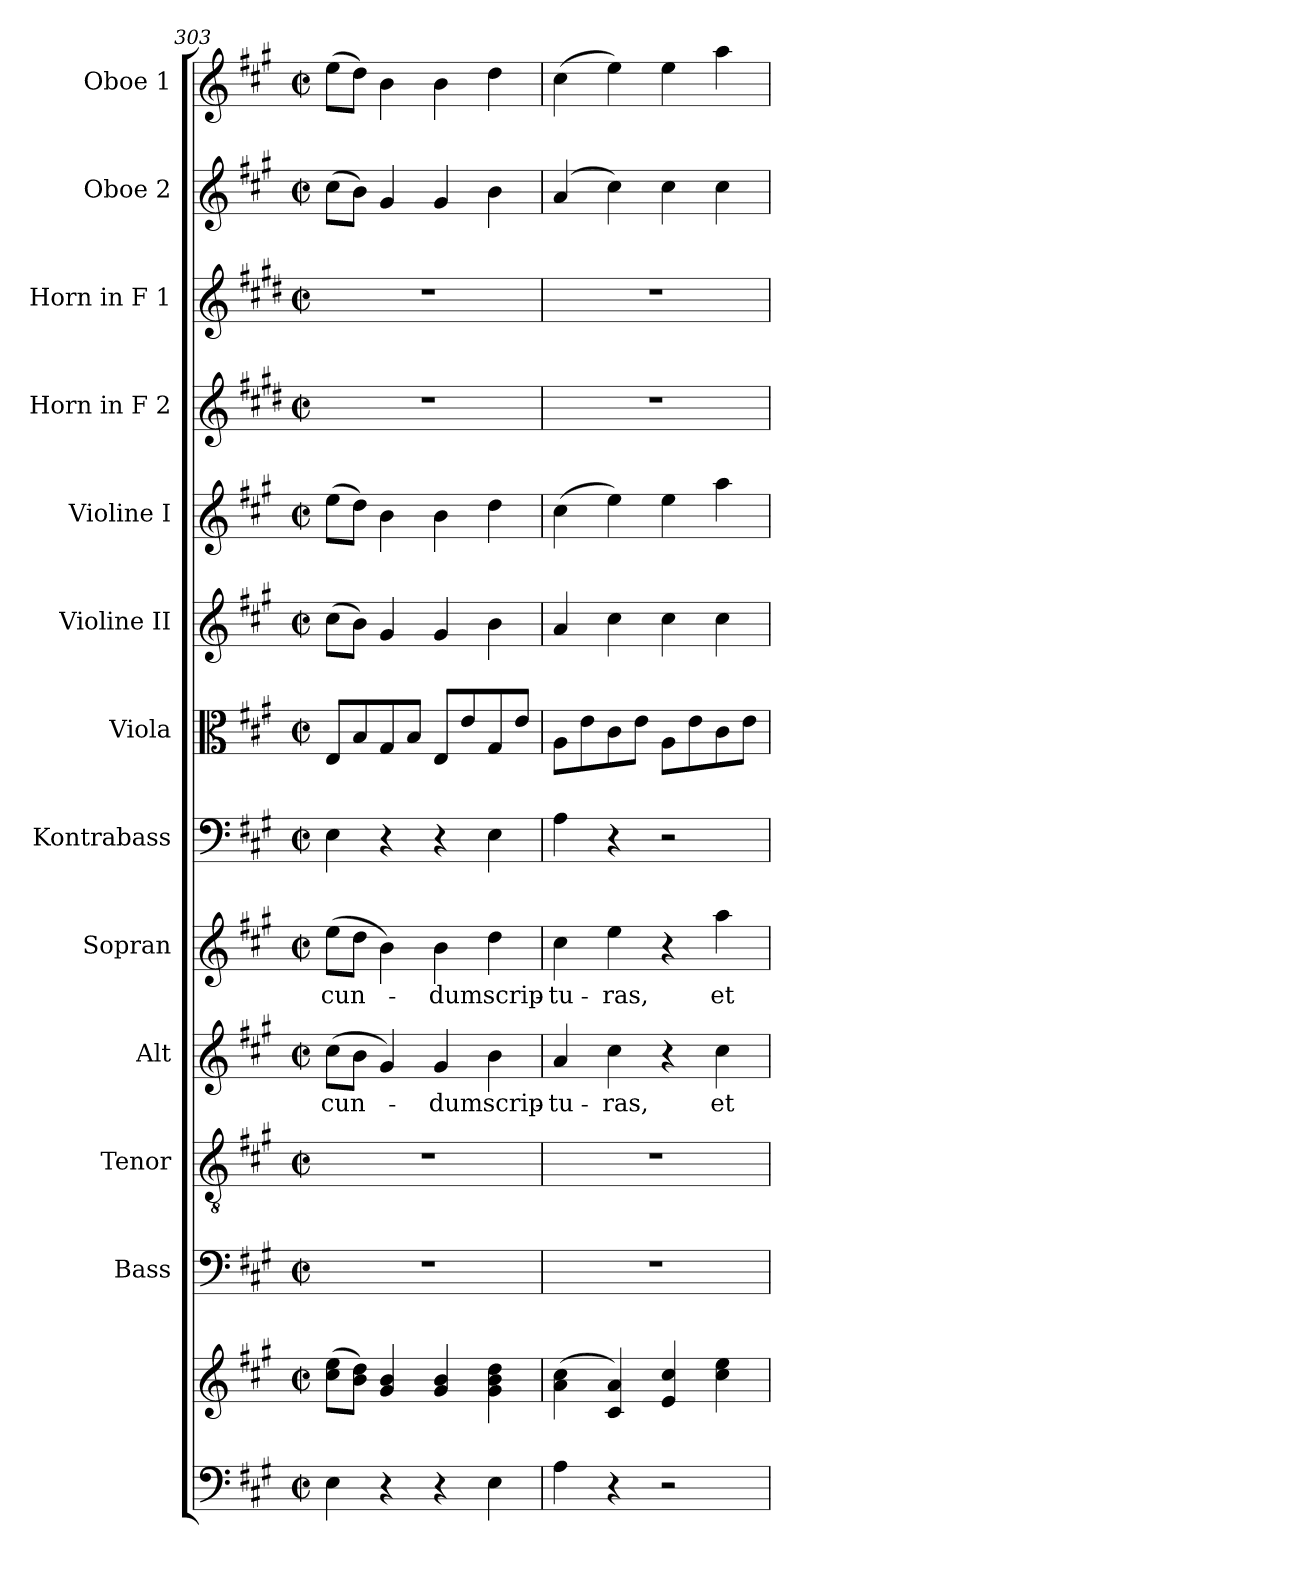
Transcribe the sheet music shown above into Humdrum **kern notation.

**kern	**kern	**kern	**kern	**kern	**text	**kern	**text	**kern	**kern	**kern	**kern	**kern	**kern	**kern	**kern
*part13	*part13	*part12	*part11	*part10	*part10	*part9	*part9	*part8	*part7	*part6	*part5	*part4	*part3	*part2	*part1
*staff14	*staff13	*staff12	*staff11	*staff10	*staff10	*staff9	*staff9	*staff8	*staff7	*staff6	*staff5	*staff4	*staff3	*staff2	*staff1
*	*	*I"Bass	*I"Tenor	*I"Alt	*	*I"Sopran	*	*I"Kontrabass	*I"Viola	*I"Violine II	*I"Violine I	*I"Horn in F 2	*I"Horn in F 1	*I"Oboe 2	*I"Oboe 1
*	*	*I'B.	*I'T.	*I'A.	*	*I'S.	*	*I'Kb.	*I'Vla.	*I'Vl. II	*I'Vl. I	*	*	*I'Ob.. 2	*I'Ob. 1
*clefF4	*clefG2	*clefF4	*clefGv2	*clefG2	*	*clefG2	*	*clefF4	*clefC3	*clefG2	*clefG2	*clefG2	*clefG2	*clefG2	*clefG2
*	*	*	*	*	*	*	*	*ITrd7c12	*	*	*	*ITrd4c7	*ITrd4c7	*	*
*k[f#c#g#]	*k[f#c#g#]	*k[f#c#g#]	*k[f#c#g#]	*k[f#c#g#]	*	*k[f#c#g#]	*	*k[f#c#g#]	*k[f#c#g#]	*k[f#c#g#]	*k[f#c#g#]	*k[f#c#g#]	*k[f#c#g#]	*k[f#c#g#]	*k[f#c#g#]
*A:	*A:	*A:	*A:	*A:	*	*A:	*	*A:	*A:	*A:	*A:	*A:	*A:	*A:	*A:
*M2/2	*M2/2	*M2/2	*M2/2	*M2/2	*	*M2/2	*	*M2/2	*M2/2	*M2/2	*M2/2	*M2/2	*M2/2	*M2/2	*M2/2
*met(c|)	*met(c|)	*met(c|)	*met(c|)	*met(c|)	*	*met(c|)	*	*met(c|)	*met(c|)	*met(c|)	*met(c|)	*met(c|)	*met(c|)	*met(c|)	*met(c|)
=303	=303	=303	=303	=303	=303	=303	=303	=303	=303	=303	=303	=303	=303	=303	=303
!	!	!	!	!	!LO:LY:b	!	!LO:LY:b	!	!	!	!	!	!	!	!
4E\	(>8cc#\ 8ee\L	1r	1r	(>8cc#\L	-cun-	(>8ee\L	-cun-	4EE\	8E/L	(>8cc#\L	(>8ee\L	1r	1r	(>8cc#\L	(>8ee\L
.	8b\ 8dd\J)	.	.	8b\J	.	8dd\J	.	.	8B/	8b\J)	8dd\J)	.	.	8b\J)	8dd\J)
4r	4g#/ 4b/	.	.	4g#/)	.	4b\)	.	4r	8G#/	4g#/	4b\	.	.	4g#/	4b\
.	.	.	.	.	.	.	.	.	8B/J	.	.	.	.	.	.
!	!	!	!	!	!LO:LY:b	!	!LO:LY:b	!	!	!	!	!	!	!	!
4r	4g#/ 4b/	.	.	4g#/	-dum	4b\	-dum	4r	8E/L	4g#/	4b\	.	.	4g#/	4b\
.	.	.	.	.	.	.	.	.	8e/	.	.	.	.	.	.
!	!	!	!	!	!LO:LY:b	!	!LO:LY:b	!	!	!	!	!	!	!	!
4E\	4g#\ 4b\ 4dd\	.	.	4b\	scrip-	4dd\	scrip-	4EE\	8G#/	4b\	4dd\	.	.	4b\	4dd\
.	.	.	.	.	.	.	.	.	8e/J	.	.	.	.	.	.
=304	=304	=304	=304	=304	=304	=304	=304	=304	=304	=304	=304	=304	=304	=304	=304
!	!	!	!	!	!LO:LY:b	!	!LO:LY:b	!	!	!	!	!	!	!	!
4A\	(>4a\ 4cc#\	1r	1r	4a/	-tu-	4cc#\	-tu-	4AA\	8A\L	4a/	(>4cc#\	1r	1r	(4a/	(>4cc#\
.	.	.	.	.	.	.	.	.	8e\	.	.	.	.	.	.
!	!	!	!	!	!LO:LY:b	!	!LO:LY:b	!	!	!	!	!	!	!	!
4r	4c#/ 4a/)	.	.	4cc#\	-ras,	4ee\	-ras,	4r	8c#\	4cc#\	4ee\)	.	.	4cc#\)	4ee\)
.	.	.	.	.	.	.	.	.	8e\J	.	.	.	.	.	.
2r	4e/ 4cc#/	.	.	4r	.	4r	.	2r	8A\L	4cc#\	4ee\	.	.	4cc#\	4ee\
.	.	.	.	.	.	.	.	.	8e\	.	.	.	.	.	.
!	!	!	!	!	!LO:LY:b	!	!LO:LY:b	!	!	!	!	!	!	!	!
.	4cc#\ 4ee\	.	.	4cc#\	et	4aa\	et	.	8c#\	4cc#\	4aa\	.	.	4cc#\	4aa\
.	.	.	.	.	.	.	.	.	8e\J	.	.	.	.	.	.
=	=	=	=	=	=	=	=	=	=	=	=	=	=	=	=
*-	*-	*-	*-	*-	*-	*-	*-	*-	*-	*-	*-	*-	*-	*-	*-
